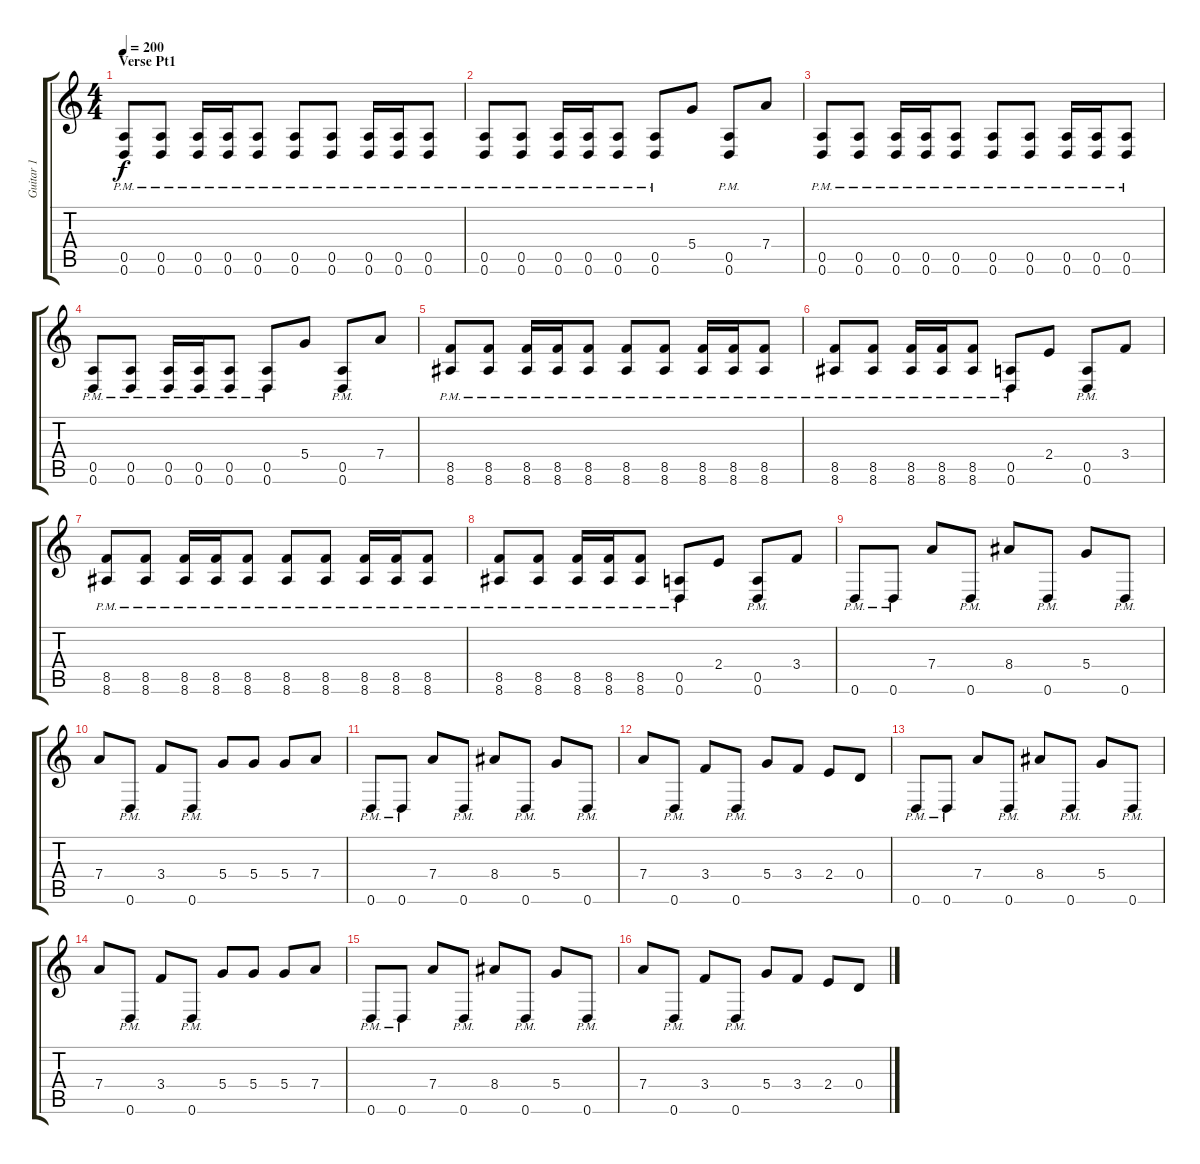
\track ("Guitar 1" "Guitar 1") {instrument distortionguitar}
\staff {score tabs}
\tuning (E4 B3 G3 D3 A2 D2) {hide}
\ts (4 4)
\section ("" "Verse Pt1")
\tempo 200
\clef g2
\ks c
(0.5{pm} 0.6{pm}).8{dy f} (0.5{pm} 0.6{pm}).8 (0.5{pm} 0.6{pm}).16 (0.5{pm} 0.6{pm}).16 (0.5{pm} 0.6{pm}).8 (0.5{pm} 0.6{pm}).8 (0.5{pm} 0.6{pm}).8 (0.5{pm} 0.6{pm}).16 (0.5{pm} 0.6{pm}).16 (0.5{pm} 0.6{pm}).8 |
(0.5{pm} 0.6{pm}).8 (0.5{pm} 0.6{pm}).8 (0.5{pm} 0.6{pm}).16 (0.5{pm} 0.6{pm}).16 (0.5{pm} 0.6{pm}).8 (0.5{pm} 0.6{pm}).8 5.4.8 (0.5{pm} 0.6{pm}).8 7.4.8 |
(0.5{pm} 0.6{pm}).8 (0.5{pm} 0.6{pm}).8 (0.5{pm} 0.6{pm}).16 (0.5{pm} 0.6{pm}).16 (0.5{pm} 0.6{pm}).8 (0.5{pm} 0.6{pm}).8 (0.5{pm} 0.6{pm}).8 (0.5{pm} 0.6{pm}).16 (0.5{pm} 0.6{pm}).16 (0.5{pm} 0.6{pm}).8 |
(0.5{pm} 0.6{pm}).8 (0.5{pm} 0.6{pm}).8 (0.5{pm} 0.6{pm}).16 (0.5{pm} 0.6{pm}).16 (0.5{pm} 0.6{pm}).8 (0.5{pm} 0.6{pm}).8 5.4.8 (0.5{pm} 0.6{pm}).8 7.4.8 |
(8.5{pm} 8.6{pm}).8 (8.5{pm} 8.6{pm}).8 (8.5{pm} 8.6{pm}).16 (8.5{pm} 8.6{pm}).16 (8.5{pm} 8.6{pm}).8 (8.5{pm} 8.6{pm}).8 (8.5{pm} 8.6{pm}).8 (8.5{pm} 8.6{pm}).16 (8.5{pm} 8.6{pm}).16 (8.5{pm} 8.6{pm}).8 |
(8.5{pm} 8.6{pm}).8 (8.5{pm} 8.6{pm}).8 (8.5{pm} 8.6{pm}).16 (8.5{pm} 8.6{pm}).16 (8.5{pm} 8.6{pm}).8 (0.5{pm} 0.6{pm}).8 2.4.8 (0.5{pm} 0.6{pm}).8 3.4.8 |
(8.5{pm} 8.6{pm}).8 (8.5{pm} 8.6{pm}).8 (8.5{pm} 8.6{pm}).16 (8.5{pm} 8.6{pm}).16 (8.5{pm} 8.6{pm}).8 (8.5{pm} 8.6{pm}).8 (8.5{pm} 8.6{pm}).8 (8.5{pm} 8.6{pm}).16 (8.5{pm} 8.6{pm}).16 (8.5{pm} 8.6{pm}).8 |
(8.5{pm} 8.6{pm}).8 (8.5{pm} 8.6{pm}).8 (8.5{pm} 8.6{pm}).16 (8.5{pm} 8.6{pm}).16 (8.5{pm} 8.6{pm}).8 (0.5{pm} 0.6{pm}).8 2.4.8 (0.5{pm} 0.6{pm}).8 3.4.8 |
0.6{pm}.8 0.6{pm}.8 7.4.8 0.6{pm}.8 8.4.8 0.6{pm}.8 5.4.8 0.6{pm}.8 |
7.4.8 0.6{pm}.8 3.4.8 0.6{pm}.8 5.4.8 5.4.8 5.4.8 7.4.8 |
0.6{pm}.8 0.6{pm}.8 7.4.8 0.6{pm}.8 8.4.8 0.6{pm}.8 5.4.8 0.6{pm}.8 |
7.4.8 0.6{pm}.8 3.4.8 0.6{pm}.8 5.4.8 3.4.8 2.4.8 0.4.8 |
0.6{pm}.8 0.6{pm}.8 7.4.8 0.6{pm}.8 8.4.8 0.6{pm}.8 5.4.8 0.6{pm}.8 |
7.4.8 0.6{pm}.8 3.4.8 0.6{pm}.8 5.4.8 5.4.8 5.4.8 7.4.8 |
0.6{pm}.8 0.6{pm}.8 7.4.8 0.6{pm}.8 8.4.8 0.6{pm}.8 5.4.8 0.6{pm}.8 |
7.4.8 0.6{pm}.8 3.4.8 0.6{pm}.8 5.4.8 3.4.8 2.4.8 0.4.8
